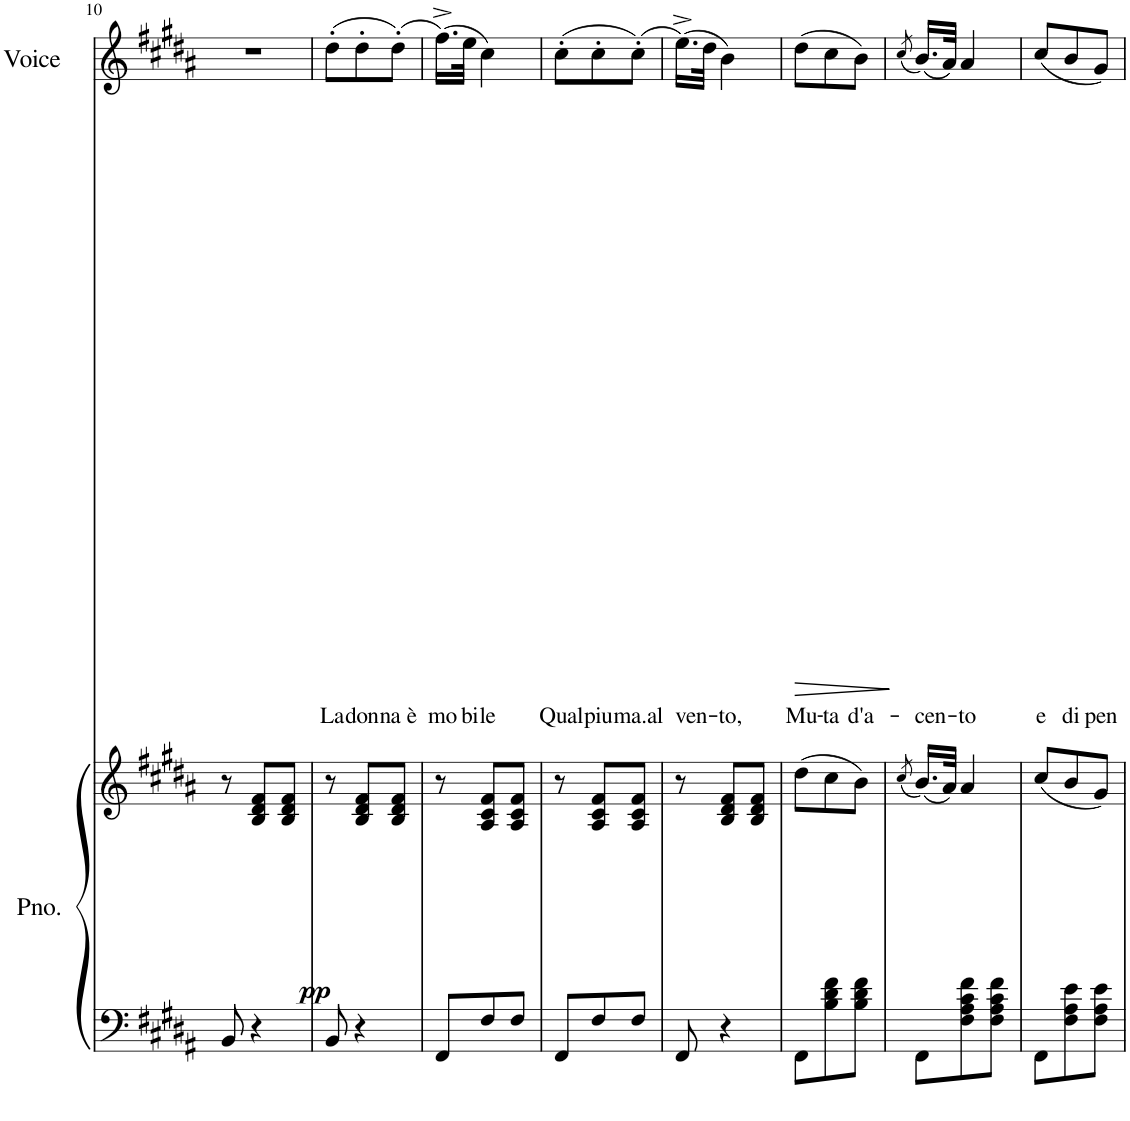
**kern	**kern	**dynam	**kern	**text	**dynam
*part2	*part2	*part2	*part1	*part1	*part1
*staff3	*staff2	*staff2/3	*staff1	*staff1	*staff1
*I"Piano	*	*	*I"Voice	*	*
*I'Pno.	*	*	*I'Voice	*	*
!!LO:PB:g=z
*clefF4	*clefG2	*	*clefG2	*	*
*k[f#c#g#d#a#]	*k[f#c#g#d#a#]	*	*k[f#c#g#d#a#]	*	*
*M3/8	*M3/8	*	*M3/8	*	*
=10	=10	=10	=10	=10	=10
!	!	!LO:DY:b	!	!	!
8BB/	8r	pp	4.r	.	.
4r	8B/ 8d#/ 8f#/L	.	.	.	.
.	8B/ 8d#/ 8f#/J	.	.	.	.
=11	=11	=11	=11	=11	=11
!	!	!	!	!LO:LY:b	!
8BB/	8r	.	(8dd#'\L	La	.
!	!	!	!	!LO:LY:b	!
4r	8B/ 8d#/ 8f#/L	.	8dd#'\	don-	.
!	!	!	!	!LO:LY:b	!
.	8B/ 8d#/ 8f#/J	.	(8dd#'\J)	-na è	.
=12	=12	=12	=12	=12	=12
!	!	!	!	!LO:LY:b	!
8FF#/L	8r	.	(16.ff#^\LL)	mo-	.
!	!	!	!	!LO:LY:b	!
.	.	.	32ee\JJk	-bi-	.
!	!	!	!	!LO:LY:b	!
8F#/	8A#/ 8c#/ 8f#/L	.	4cc#\)	-le	.
8F#/J	8A#/ 8c#/ 8f#/J	.	.	.	.
=13	=13	=13	=13	=13	=13
!	!	!	!	!LO:LY:b	!
8FF#/L	8r	.	(8cc#'\L	Qual	.
!	!	!	!	!LO:LY:b	!
8F#/	8A#/ 8c#/ 8f#/L	.	8cc#'\	piu-	.
!	!	!	!	!LO:LY:b	!
8F#/J	8A#/ 8c#/ 8f#/J	.	(8cc#'\J)	-ma.al	.
=14	=14	=14	=14	=14	=14
!	!	!	!	!LO:LY:b	!
8FF#/	8r	.	(16.ee^\LL)	ven-	.
.	.	.	32dd#\JJk	.	.
!	!	!	!	!LO:LY:b	!
4r	8B/ 8d#/ 8f#/L	.	4b\)	-to,	.
.	8B/ 8d#/ 8f#/J	.	.	.	.
=15	=15	=15	=15	=15	=15
!	!	!	!	!LO:LY:b	!LO:HP:b
8FF#\L	(8dd#\L	.	(8dd#\L	Mu-	>
!	!	!	!	!LO:LY:b	!
8B\ 8d#\ 8f#\	8cc#\	.	8cc#\	-ta	.
!	!	!	!	!LO:LY:b	!
8B\ 8d#\ 8f#\J	8b\J)	.	8b\J)	d'a-	]
=16	=16	=16	=16	=16	=16
.	(8qcc#/	.	(8qcc#/	.	.
!	!	!	!	!LO:LY:b	!
8FF#\L	(16.b/LL)	.	(16.b/LL)	-cen-	.
.	32a#/JJk)	.	32a#/JJk)	.	.
!	!	!	!	!LO:LY:b	!
8F#\ 8A#\ 8c#\ 8f#\	4a#/	.	4a#/	-to	.
8F#\ 8A#\ 8c#\ 8f#\J	.	.	.	.	.
=17	=17	=17	=17	=17	=17
!	!	!	!	!LO:LY:b	!
8FF#\L	(8cc#/L	.	(8cc#/L	e	.
!	!	!	!	!LO:LY:b	!
8F#\ 8A#\ 8e\	8b/	.	8b/	di	.
!	!	!	!	!LO:LY:b	!
8F#\ 8A#\ 8e\J	8g#/J)	.	8g#/J)	pen-	.
=	=	=	=	=	=
*-	*-	*-	*-	*-	*-
